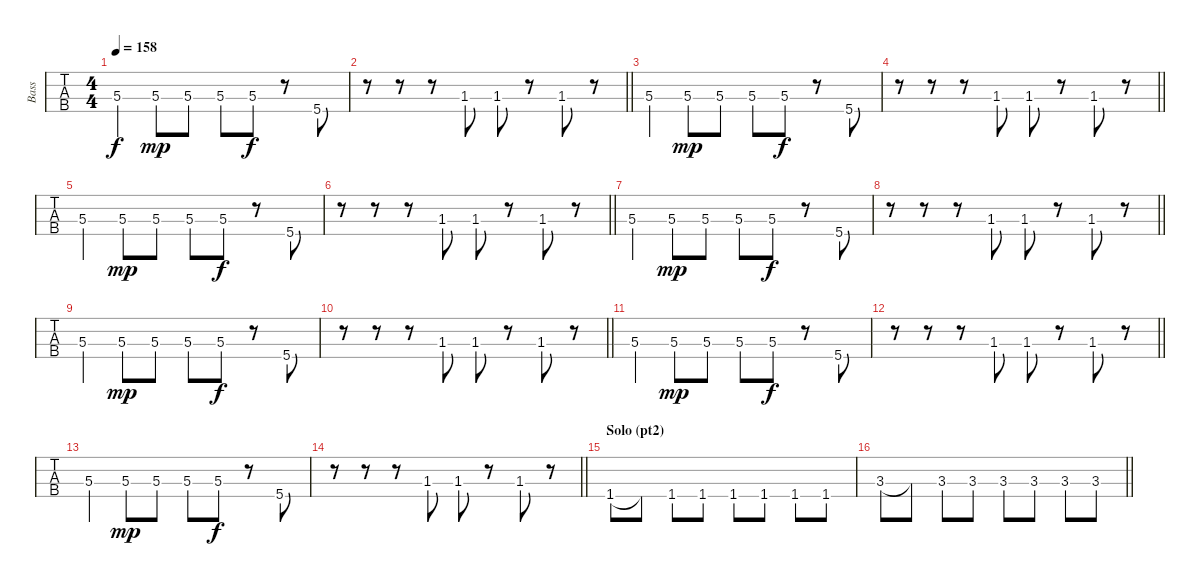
\track ("Bass" "Bass") {instrument electricbasspick}
\staff {tabs}
\tuning (G2 D2 A1 E1) {hide}
\ts (4 4)
\tempo 158
\clef f4
\ks c
5.3.4{dy f} 5.3.8{dy mp} 5.3.8 5.3.8 5.3.8{dy f} r.8 5.4.8 |
\barLineRight lightlight
r.8 r.8 r.8 1.3.8 1.3.8 r.8 1.3.8 r.8 |
5.3.4 5.3.8{dy mp} 5.3.8 5.3.8 5.3.8{dy f} r.8 5.4.8 |
\barLineRight lightlight
r.8 r.8 r.8 1.3.8 1.3.8 r.8 1.3.8 r.8 |
5.3.4 5.3.8{dy mp} 5.3.8 5.3.8 5.3.8{dy f} r.8 5.4.8 |
\barLineRight lightlight
r.8 r.8 r.8 1.3.8 1.3.8 r.8 1.3.8 r.8 |
5.3.4 5.3.8{dy mp} 5.3.8 5.3.8 5.3.8{dy f} r.8 5.4.8 |
\barLineRight lightlight
r.8 r.8 r.8 1.3.8 1.3.8 r.8 1.3.8 r.8 |
5.3.4 5.3.8{dy mp} 5.3.8 5.3.8 5.3.8{dy f} r.8 5.4.8 |
\barLineRight lightlight
r.8 r.8 r.8 1.3.8 1.3.8 r.8 1.3.8 r.8 |
5.3.4 5.3.8{dy mp} 5.3.8 5.3.8 5.3.8{dy f} r.8 5.4.8 |
\barLineRight lightlight
r.8 r.8 r.8 1.3.8 1.3.8 r.8 1.3.8 r.8 |
5.3.4 5.3.8{dy mp} 5.3.8 5.3.8 5.3.8{dy f} r.8 5.4.8 |
\barLineRight lightlight
r.8 r.8 r.8 1.3.8 1.3.8 r.8 1.3.8 r.8 |
\section ("" "Solo (pt2)")
1.4.8 1.4{t}.8 1.4.8 1.4.8 1.4.8 1.4.8 1.4.8 1.4.8 |
\barLineRight lightlight
3.3.8 3.3{t}.8 3.3.8 3.3.8 3.3.8 3.3.8 3.3.8 3.3.8
